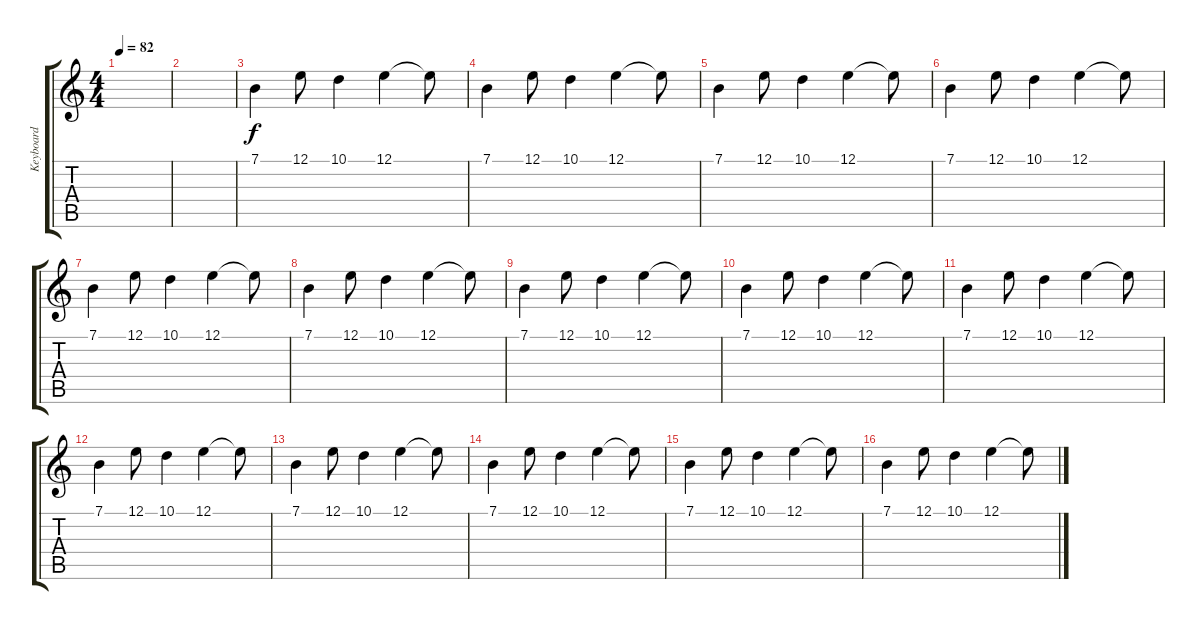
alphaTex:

\track ("Keyboard" "Keyboard") {instrument synthvoice}
\staff {score tabs}
\tuning (E4 B3 G3 D3 A2 E2) {hide}
\ts (4 4)
\tempo 82
\clef g2
\ks c
|
|
7.1.4 12.1.8 10.1.4 12.1.4 12.1{t}.8 |
7.1.4 12.1.8 10.1.4 12.1.4 12.1{t}.8 |
7.1.4 12.1.8 10.1.4 12.1.4 12.1{t}.8 |
7.1.4 12.1.8 10.1.4 12.1.4 12.1{t}.8 |
7.1.4 12.1.8 10.1.4 12.1.4 12.1{t}.8 |
7.1.4 12.1.8 10.1.4 12.1.4 12.1{t}.8 |
7.1.4 12.1.8 10.1.4 12.1.4 12.1{t}.8 |
7.1.4 12.1.8 10.1.4 12.1.4 12.1{t}.8 |
7.1.4 12.1.8 10.1.4 12.1.4 12.1{t}.8 |
7.1.4 12.1.8 10.1.4 12.1.4 12.1{t}.8 |
7.1.4 12.1.8 10.1.4 12.1.4 12.1{t}.8 |
7.1.4 12.1.8 10.1.4 12.1.4 12.1{t}.8 |
7.1.4 12.1.8 10.1.4 12.1.4 12.1{t}.8 |
7.1.4 12.1.8 10.1.4 12.1.4 12.1{t}.8
